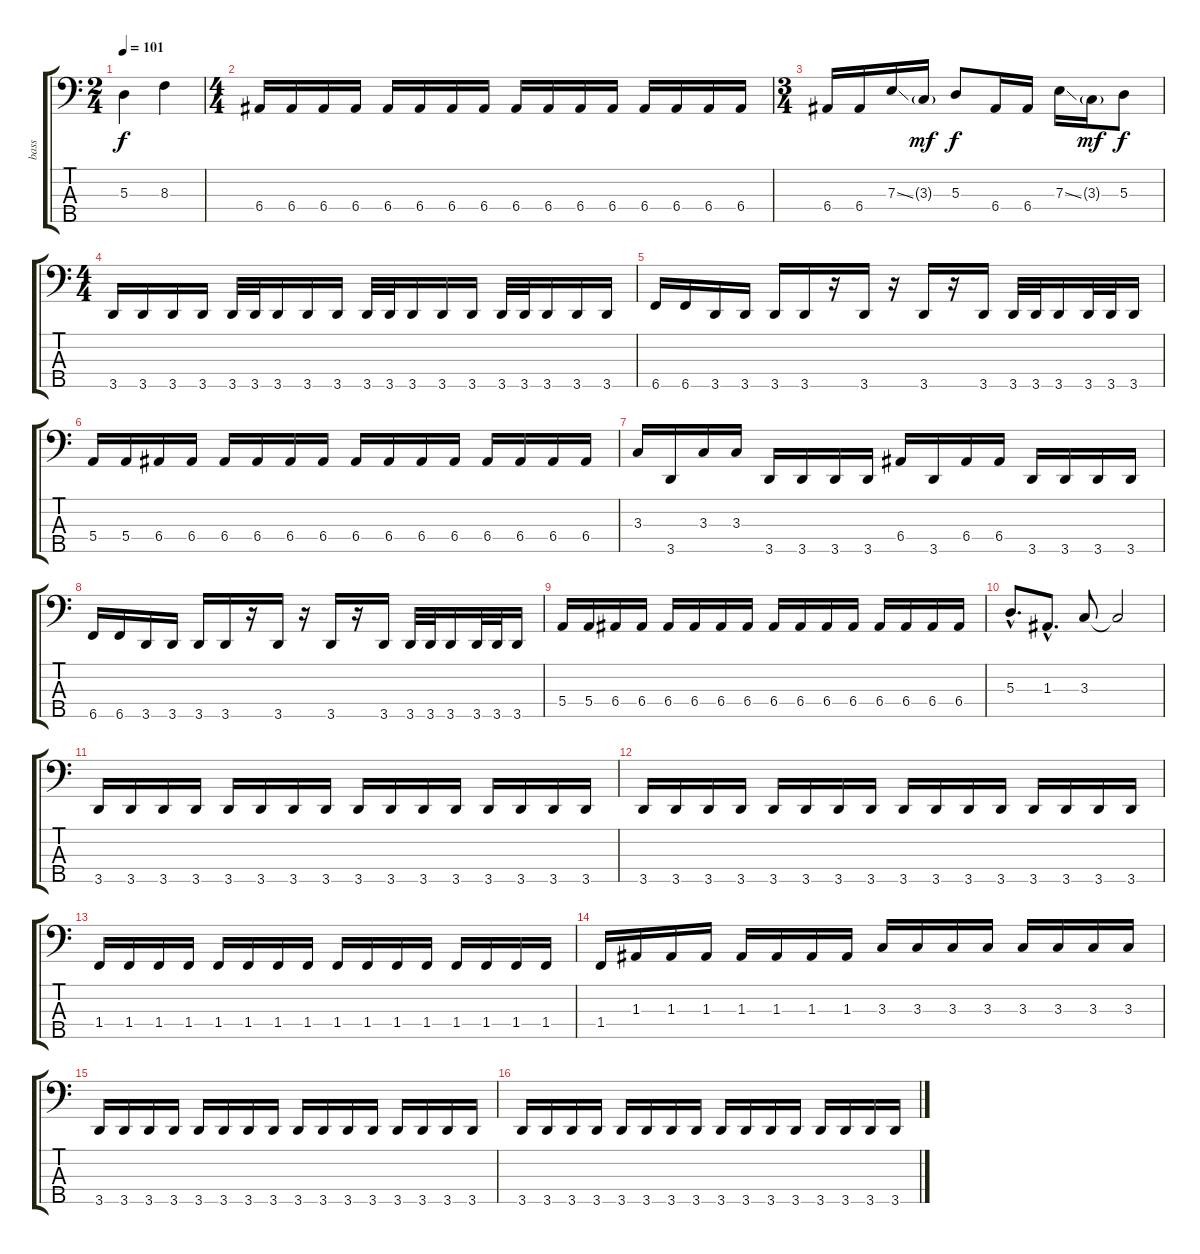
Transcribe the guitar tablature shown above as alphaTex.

\track ("bass" "bass") {instrument electricbassfinger}
\staff {score tabs}
\tuning (G2 D2 A1 E1 B0) {hide}
\ts (2 4)
\tempo 101
\clef f4
\ks c
5.3.4{dy f} 8.3.4 |
\ts (4 4)
6.4.16 6.4.16 6.4.16 6.4.16 6.4.16 6.4.16 6.4.16 6.4.16 6.4.16 6.4.16 6.4.16 6.4.16 6.4.16 6.4.16 6.4.16 6.4.16 |
\ts (3 4)
6.4.16 6.4.16 7.3{ss}.16 3.3{g}.16{dy mf} 5.3.8{dy f} 6.4.16 6.4.16 7.3{ss}.16 3.3{g}.16{dy mf} 5.3.8{dy f} |
\ts (4 4)
3.5.16 3.5.16 3.5.16 3.5.16 3.5.32 3.5.32 3.5.16 3.5.16 3.5.16 3.5.32 3.5.32 3.5.16 3.5.16 3.5.16 3.5.32 3.5.32 3.5.16 3.5.16 3.5.16 |
6.5.16 6.5.16 3.5.16 3.5.16 3.5.16 3.5.16 r.16 3.5.16 r.16 3.5.16 r.16 3.5.16 3.5.32 3.5.32 3.5.16 3.5.32 3.5.32 3.5.16 |
5.4.16 5.4.16 6.4.16 6.4.16 6.4.16 6.4.16 6.4.16 6.4.16 6.4.16 6.4.16 6.4.16 6.4.16 6.4.16 6.4.16 6.4.16 6.4.16 |
3.3.16 3.5.16 3.3.16 3.3.16 3.5.16 3.5.16 3.5.16 3.5.16 6.4.16 3.5.16 6.4.16 6.4.16 3.5.16 3.5.16 3.5.16 3.5.16 |
6.5.16 6.5.16 3.5.16 3.5.16 3.5.16 3.5.16 r.16 3.5.16 r.16 3.5.16 r.16 3.5.16 3.5.32 3.5.32 3.5.16 3.5.32 3.5.32 3.5.16 |
5.4.16 5.4.16 6.4.16 6.4.16 6.4.16 6.4.16 6.4.16 6.4.16 6.4.16 6.4.16 6.4.16 6.4.16 6.4.16 6.4.16 6.4.16 6.4.16 |
5.3{hac}.8{d} 1.3{hac}.8{d} 3.3.8 3.3{t}.2 |
3.5.16 3.5.16 3.5.16 3.5.16 3.5.16 3.5.16 3.5.16 3.5.16 3.5.16 3.5.16 3.5.16 3.5.16 3.5.16 3.5.16 3.5.16 3.5.16 |
3.5.16 3.5.16 3.5.16 3.5.16 3.5.16 3.5.16 3.5.16 3.5.16 3.5.16 3.5.16 3.5.16 3.5.16 3.5.16 3.5.16 3.5.16 3.5.16 |
1.4.16 1.4.16 1.4.16 1.4.16 1.4.16 1.4.16 1.4.16 1.4.16 1.4.16 1.4.16 1.4.16 1.4.16 1.4.16 1.4.16 1.4.16 1.4.16 |
1.4.16 1.3.16 1.3.16 1.3.16 1.3.16 1.3.16 1.3.16 1.3.16 3.3.16 3.3.16 3.3.16 3.3.16 3.3.16 3.3.16 3.3.16 3.3.16 |
3.5.16 3.5.16 3.5.16 3.5.16 3.5.16 3.5.16 3.5.16 3.5.16 3.5.16 3.5.16 3.5.16 3.5.16 3.5.16 3.5.16 3.5.16 3.5.16 |
3.5.16 3.5.16 3.5.16 3.5.16 3.5.16 3.5.16 3.5.16 3.5.16 3.5.16 3.5.16 3.5.16 3.5.16 3.5.16 3.5.16 3.5.16 3.5.16
